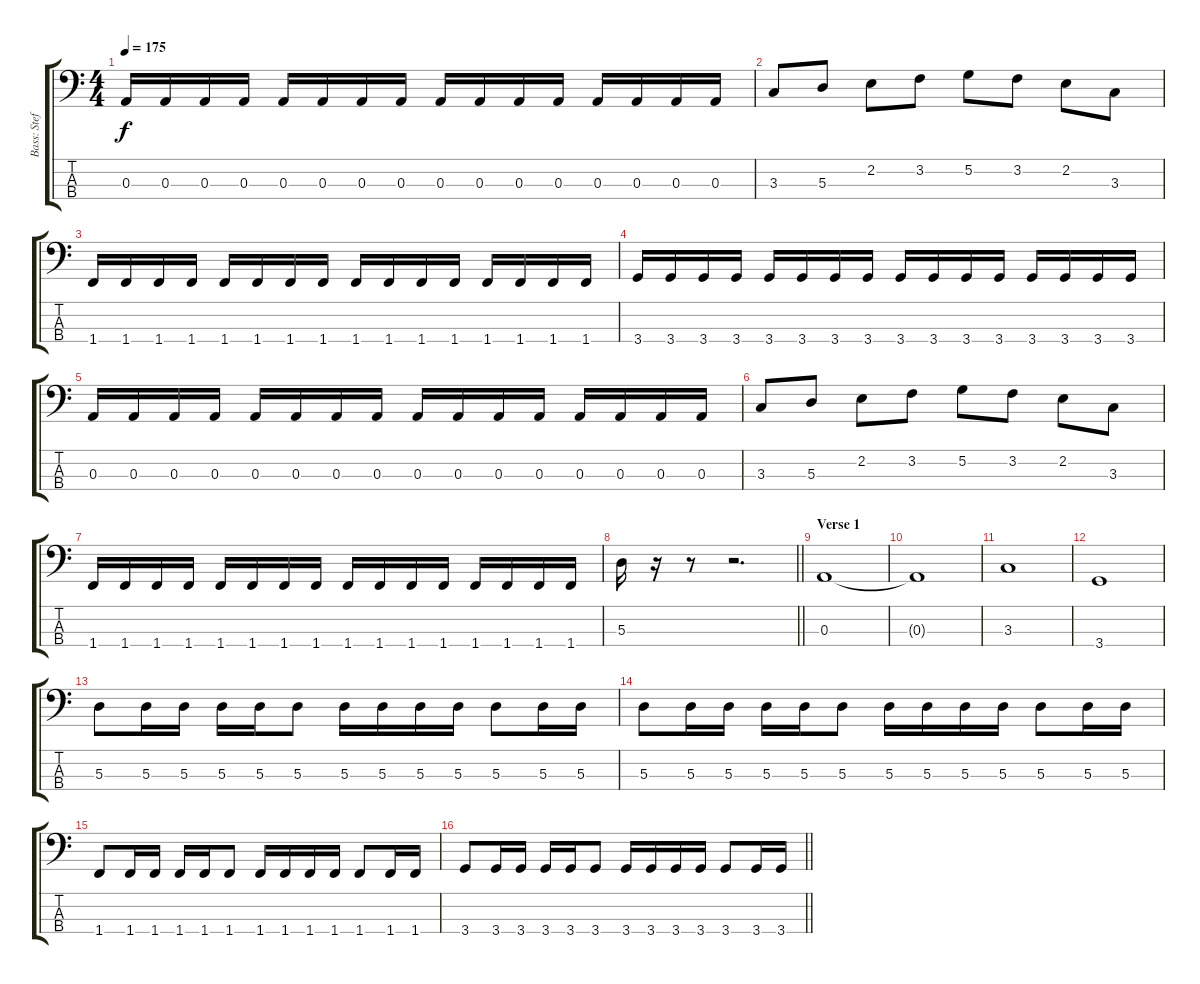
\track ("Bass: Stefan Gimpl" "Bass: Stef") {instrument electricbassfinger}
\staff {score tabs}
\tuning (G2 D2 A1 E1) {hide}
\ts (4 4)
\tempo 175
\clef f4
\ks aminor
0.3.16{dy f} 0.3.16 0.3.16 0.3.16 0.3.16 0.3.16 0.3.16 0.3.16 0.3.16 0.3.16 0.3.16 0.3.16 0.3.16 0.3.16 0.3.16 0.3.16 |
3.3.8 5.3.8 2.2.8 3.2.8 5.2.8 3.2.8 2.2.8 3.3.8 |
1.4.16 1.4.16 1.4.16 1.4.16 1.4.16 1.4.16 1.4.16 1.4.16 1.4.16 1.4.16 1.4.16 1.4.16 1.4.16 1.4.16 1.4.16 1.4.16 |
3.4.16 3.4.16 3.4.16 3.4.16 3.4.16 3.4.16 3.4.16 3.4.16 3.4.16 3.4.16 3.4.16 3.4.16 3.4.16 3.4.16 3.4.16 3.4.16 |
0.3.16 0.3.16 0.3.16 0.3.16 0.3.16 0.3.16 0.3.16 0.3.16 0.3.16 0.3.16 0.3.16 0.3.16 0.3.16 0.3.16 0.3.16 0.3.16 |
3.3.8 5.3.8 2.2.8 3.2.8 5.2.8 3.2.8 2.2.8 3.3.8 |
1.4.16 1.4.16 1.4.16 1.4.16 1.4.16 1.4.16 1.4.16 1.4.16 1.4.16 1.4.16 1.4.16 1.4.16 1.4.16 1.4.16 1.4.16 1.4.16 |
\barLineRight lightlight
5.3.16 r.16 r.8 r.2{d} |
\section ("" "Verse 1")
0.3.1 |
0.3{t}.1 |
3.3.1 |
3.4.1 |
5.3.8 5.3.16 5.3.16 5.3.16 5.3.16 5.3.8 5.3.16 5.3.16 5.3.16 5.3.16 5.3.8 5.3.16 5.3.16 |
5.3.8 5.3.16 5.3.16 5.3.16 5.3.16 5.3.8 5.3.16 5.3.16 5.3.16 5.3.16 5.3.8 5.3.16 5.3.16 |
1.4.8 1.4.16 1.4.16 1.4.16 1.4.16 1.4.8 1.4.16 1.4.16 1.4.16 1.4.16 1.4.8 1.4.16 1.4.16 |
\barLineRight lightlight
3.4.8 3.4.16 3.4.16 3.4.16 3.4.16 3.4.8 3.4.16 3.4.16 3.4.16 3.4.16 3.4.8 3.4.16 3.4.16
